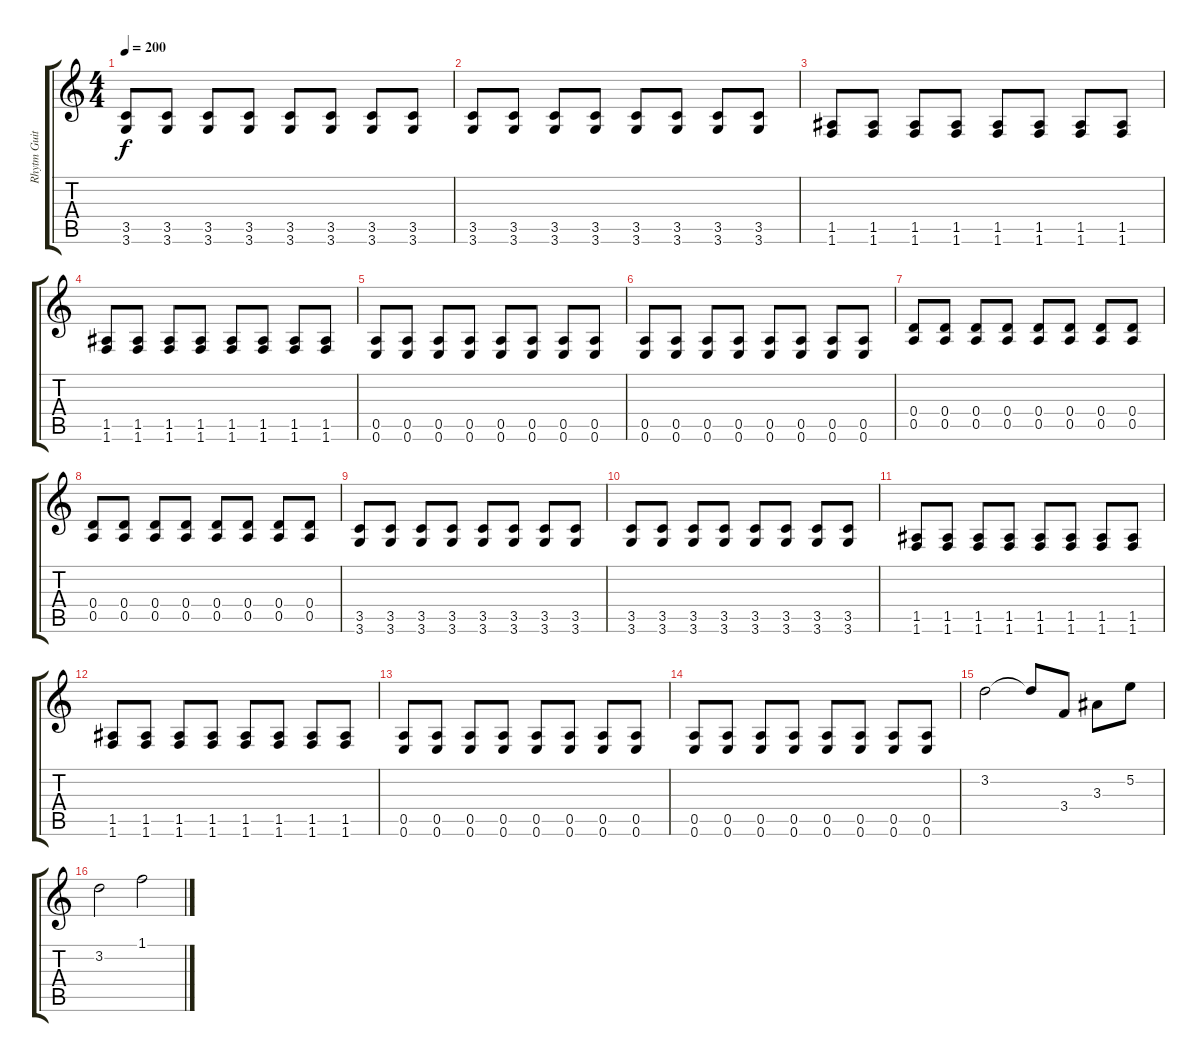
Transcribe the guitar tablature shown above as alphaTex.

\track ("Rhytm Guitar 2" "Rhytm Guit") {instrument overdrivenguitar}
\staff {score tabs}
\tuning (E4 B3 G3 D3 A2 E2) {hide}
\ts (4 4)
\tempo 200
\clef g2
\ks c
(3.5 3.6).8{dy f} (3.5 3.6).8 (3.5 3.6).8 (3.5 3.6).8 (3.5 3.6).8 (3.5 3.6).8 (3.5 3.6).8 (3.5 3.6).8 |
(3.5 3.6).8 (3.5 3.6).8 (3.5 3.6).8 (3.5 3.6).8 (3.5 3.6).8 (3.5 3.6).8 (3.5 3.6).8 (3.5 3.6).8 |
(1.5 1.6).8 (1.5 1.6).8 (1.5 1.6).8 (1.5 1.6).8 (1.5 1.6).8 (1.5 1.6).8 (1.5 1.6).8 (1.5 1.6).8 |
(1.5 1.6).8 (1.5 1.6).8 (1.5 1.6).8 (1.5 1.6).8 (1.5 1.6).8 (1.5 1.6).8 (1.5 1.6).8 (1.5 1.6).8 |
(0.5 0.6).8 (0.5 0.6).8 (0.5 0.6).8 (0.5 0.6).8 (0.5 0.6).8 (0.5 0.6).8 (0.5 0.6).8 (0.5 0.6).8 |
(0.5 0.6).8 (0.5 0.6).8 (0.5 0.6).8 (0.5 0.6).8 (0.5 0.6).8 (0.5 0.6).8 (0.5 0.6).8 (0.5 0.6).8 |
(0.4 0.5).8{volume 11} (0.4 0.5).8 (0.4 0.5).8 (0.4 0.5).8 (0.4 0.5).8 (0.4 0.5).8 (0.4 0.5).8 (0.4 0.5).8 |
(0.4 0.5).8 (0.4 0.5).8 (0.4 0.5).8 (0.4 0.5).8 (0.4 0.5).8 (0.4 0.5).8 (0.4 0.5).8 (0.4 0.5).8 |
(3.5 3.6).8 (3.5 3.6).8 (3.5 3.6).8 (3.5 3.6).8 (3.5 3.6).8 (3.5 3.6).8 (3.5 3.6).8 (3.5 3.6).8 |
(3.5 3.6).8 (3.5 3.6).8 (3.5 3.6).8 (3.5 3.6).8 (3.5 3.6).8 (3.5 3.6).8 (3.5 3.6).8 (3.5 3.6).8 |
(1.5 1.6).8 (1.5 1.6).8 (1.5 1.6).8 (1.5 1.6).8 (1.5 1.6).8 (1.5 1.6).8 (1.5 1.6).8 (1.5 1.6).8 |
(1.5 1.6).8 (1.5 1.6).8 (1.5 1.6).8 (1.5 1.6).8 (1.5 1.6).8 (1.5 1.6).8 (1.5 1.6).8 (1.5 1.6).8 |
(0.5 0.6).8 (0.5 0.6).8 (0.5 0.6).8 (0.5 0.6).8 (0.5 0.6).8 (0.5 0.6).8 (0.5 0.6).8 (0.5 0.6).8 |
(0.5 0.6).8 (0.5 0.6).8 (0.5 0.6).8 (0.5 0.6).8 (0.5 0.6).8 (0.5 0.6).8 (0.5 0.6).8 (0.5 0.6).8 |
3.2.2 3.2{t}.8 3.4.8 3.3.8 5.2.8 |
3.2.2 1.1.2
